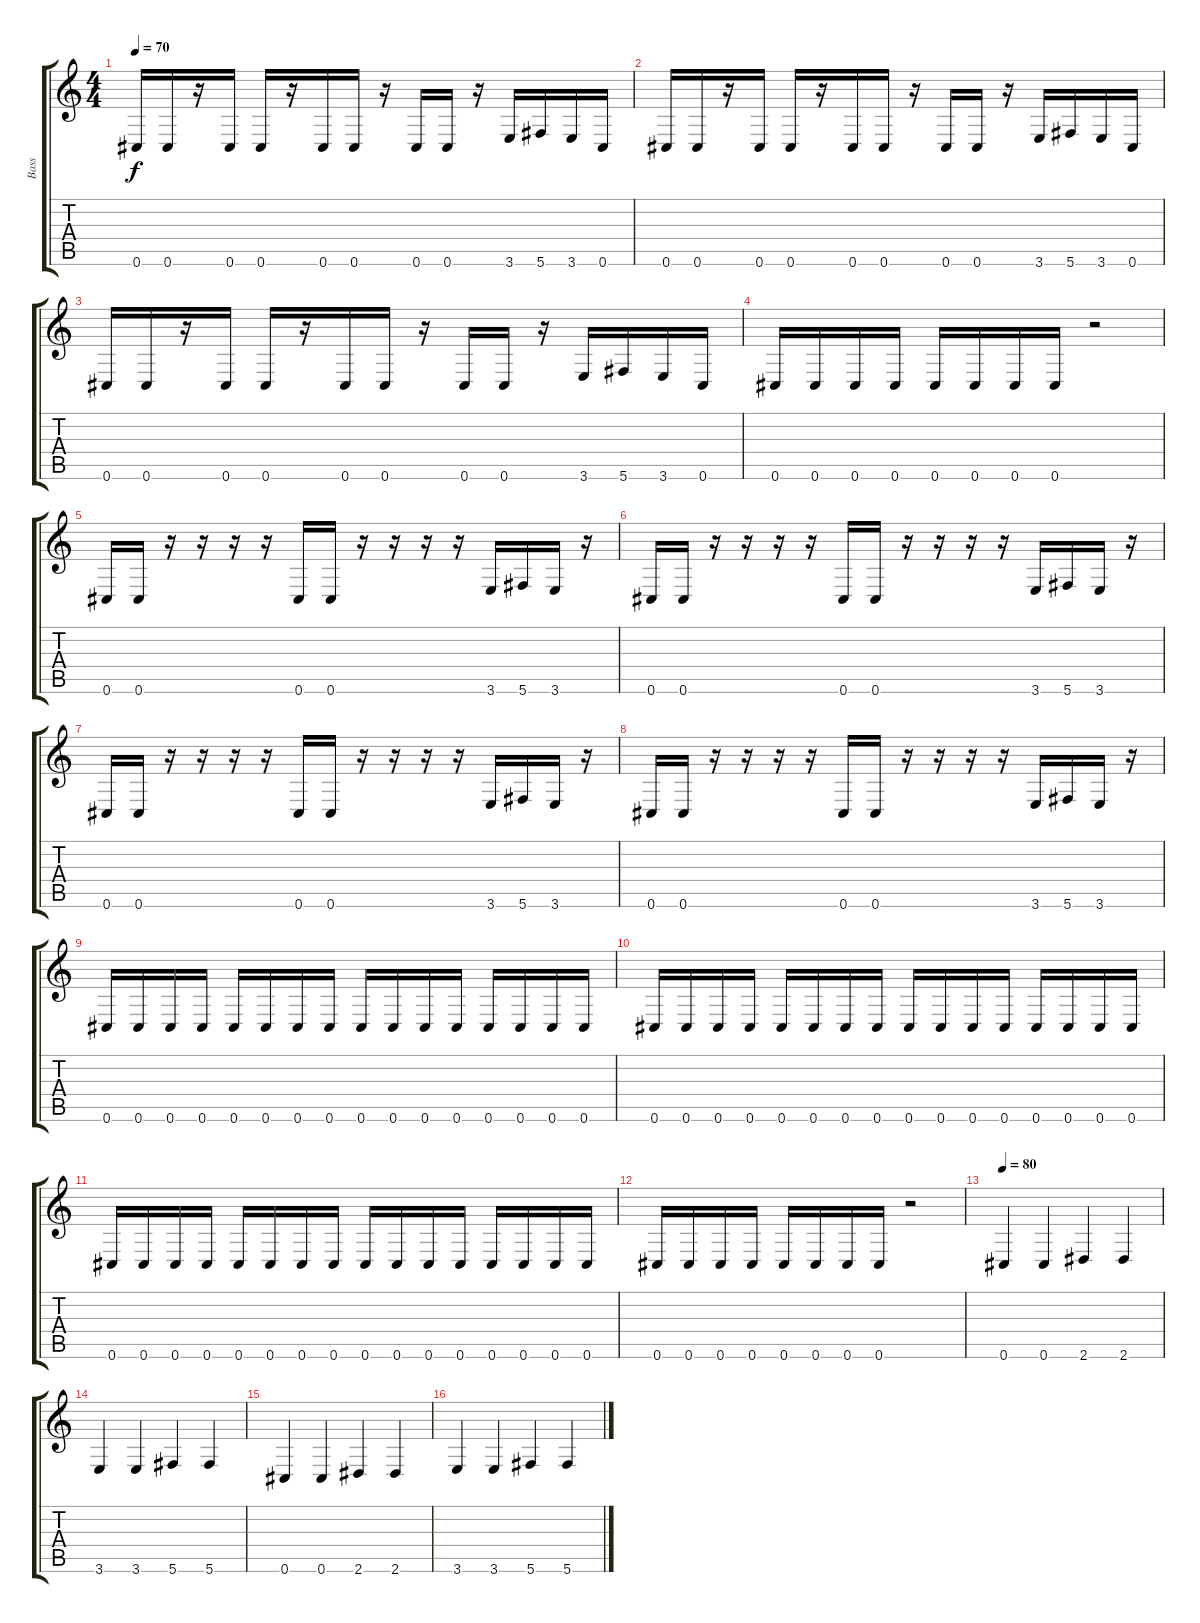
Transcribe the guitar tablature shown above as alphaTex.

\track ("Bass" "Bass") {instrument electricbasspick}
\staff {score tabs}
\tuning (Eb4 Bb3 Gb3 Db3 Ab2 Db2) {hide}
\ts (4 4)
\tempo 70
\clef g2
\ks c
0.6.16{dy f} 0.6.16 r.16 0.6.16 0.6.16 r.16 0.6.16 0.6.16 r.16 0.6.16 0.6.16 r.16 3.6.16 5.6.16 3.6.16 0.6.16 |
0.6.16 0.6.16 r.16 0.6.16 0.6.16 r.16 0.6.16 0.6.16 r.16 0.6.16 0.6.16 r.16 3.6.16 5.6.16 3.6.16 0.6.16 |
0.6.16 0.6.16 r.16 0.6.16 0.6.16 r.16 0.6.16 0.6.16 r.16 0.6.16 0.6.16 r.16 3.6.16 5.6.16 3.6.16 0.6.16 |
0.6.16 0.6.16 0.6.16 0.6.16 0.6.16 0.6.16 0.6.16 0.6.16 r.2 |
0.6.16 0.6.16 r.16 r.16 r.16 r.16 0.6.16 0.6.16 r.16 r.16 r.16 r.16 3.6.16 5.6.16 3.6.16 r.16 |
0.6.16 0.6.16 r.16 r.16 r.16 r.16 0.6.16 0.6.16 r.16 r.16 r.16 r.16 3.6.16 5.6.16 3.6.16 r.16 |
0.6.16 0.6.16 r.16 r.16 r.16 r.16 0.6.16 0.6.16 r.16 r.16 r.16 r.16 3.6.16 5.6.16 3.6.16 r.16 |
0.6.16 0.6.16 r.16 r.16 r.16 r.16 0.6.16 0.6.16 r.16 r.16 r.16 r.16 3.6.16 5.6.16 3.6.16 r.16 |
0.6.16 0.6.16 0.6.16 0.6.16 0.6.16 0.6.16 0.6.16 0.6.16 0.6.16 0.6.16 0.6.16 0.6.16 0.6.16 0.6.16 0.6.16 0.6.16 |
0.6.16 0.6.16 0.6.16 0.6.16 0.6.16 0.6.16 0.6.16 0.6.16 0.6.16 0.6.16 0.6.16 0.6.16 0.6.16 0.6.16 0.6.16 0.6.16 |
0.6.16 0.6.16 0.6.16 0.6.16 0.6.16 0.6.16 0.6.16 0.6.16 0.6.16 0.6.16 0.6.16 0.6.16 0.6.16 0.6.16 0.6.16 0.6.16 |
0.6.16 0.6.16 0.6.16 0.6.16 0.6.16 0.6.16 0.6.16 0.6.16 r.2 |
\tempo 80
0.6.4 0.6.4 2.6.4 2.6.4 |
3.6.4 3.6.4 5.6.4 5.6.4 |
0.6.4 0.6.4 2.6.4 2.6.4 |
3.6.4 3.6.4 5.6.4 5.6.4
